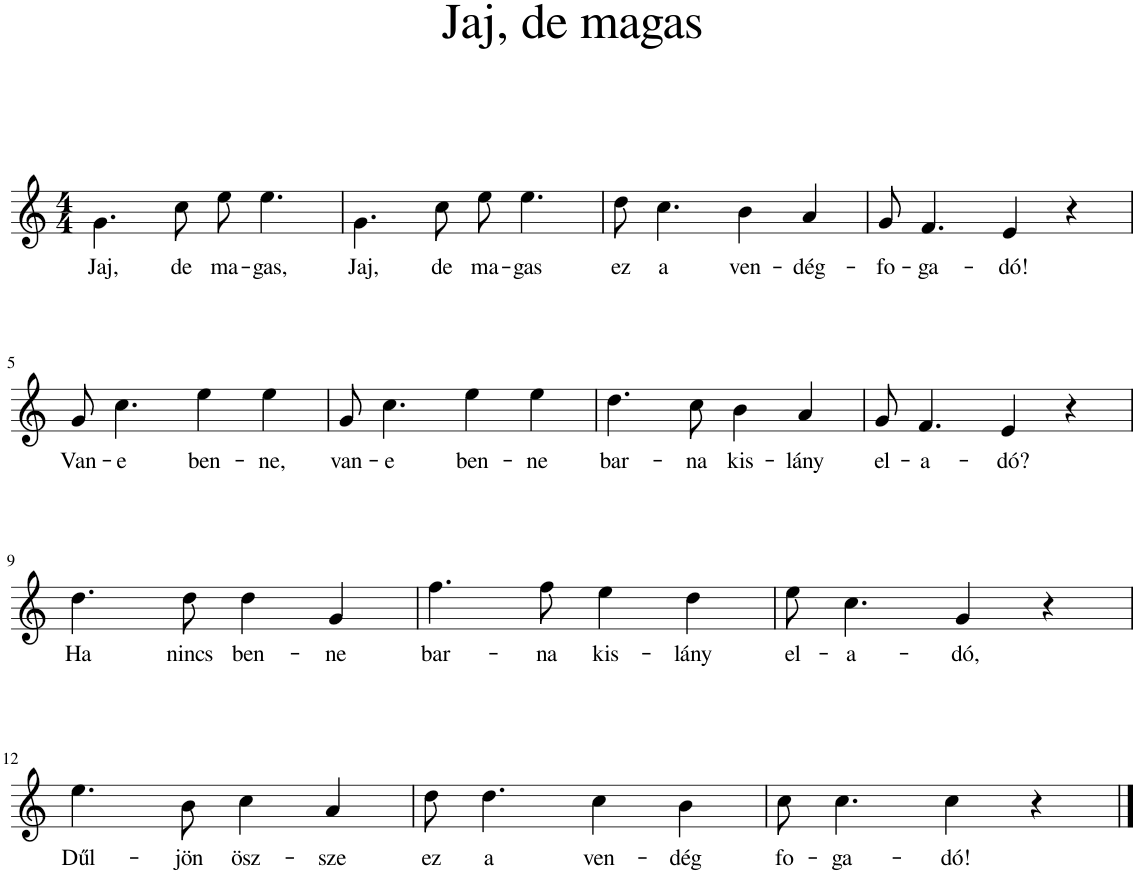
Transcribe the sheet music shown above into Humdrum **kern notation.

**kern	**text
*part1	*part1
*staff1	*staff1
*I"Piano	*
*I'Pno	*
*clefG2	*
*k[]	*
*M4/4	*
=1	=1
!	!LO:LY:b
4.g\	Jaj,
!	!LO:LY:b
8cc\	de
!	!LO:LY:b
8ee\	ma-
!	!LO:LY:b
4.ee\	-gas,
=2	=2
!	!LO:LY:b
4.g\	Jaj,
!	!LO:LY:b
8cc\	de
!	!LO:LY:b
8ee\	ma-
!	!LO:LY:b
4.ee\	-gas
=3	=3
!	!LO:LY:b
8dd\	ez
!	!LO:LY:b
4.cc\	a
!	!LO:LY:b
4b\	ven-
!	!LO:LY:b
4a/	-dég-
=4	=4
!	!LO:LY:b
8g/	-fo-
!	!LO:LY:b
4.f/	-ga-
!	!LO:LY:b
4e/	-dó!
4r	.
!!LO:LB:g=z
=5	=5
!	!LO:LY:b
8g/	Van-
!	!LO:LY:b
4.cc\	-e
!	!LO:LY:b
4ee\	ben-
!	!LO:LY:b
4ee\	-ne,
=6	=6
!	!LO:LY:b
8g/	van-
!	!LO:LY:b
4.cc\	-e
!	!LO:LY:b
4ee\	ben-
!	!LO:LY:b
4ee\	-ne
=7	=7
!	!LO:LY:b
4.dd\	bar-
!	!LO:LY:b
8cc\	-na
!	!LO:LY:b
4b\	kis-
!	!LO:LY:b
4a/	-lány
=8	=8
!	!LO:LY:b
8g/	el-
!	!LO:LY:b
4.f/	-a-
!	!LO:LY:b
4e/	-dó?
4r	.
!!LO:LB:g=z
=9	=9
!	!LO:LY:b
4.dd\	Ha
!	!LO:LY:b
8dd\	nincs
!	!LO:LY:b
4dd\	ben-
!	!LO:LY:b
4g/	-ne
=10	=10
!	!LO:LY:b
4.ff\	bar-
!	!LO:LY:b
8ff\	-na
!	!LO:LY:b
4ee\	kis-
!	!LO:LY:b
4dd\	-lány
=11	=11
!	!LO:LY:b
8ee\	el-
!	!LO:LY:b
4.cc\	-a-
!	!LO:LY:b
4g/	-dó,
4r	.
!!LO:LB:g=z
=12	=12
!	!LO:LY:b
4.ee\	Dűl-
!	!LO:LY:b
8b\	-jön
!	!LO:LY:b
4cc\	ösz-
!	!LO:LY:b
4a/	-sze
=13	=13
!	!LO:LY:b
8dd\	ez
!	!LO:LY:b
4.dd\	a
!	!LO:LY:b
4cc\	ven-
!	!LO:LY:b
4b\	-dég
=14	=14
!	!LO:LY:b
8cc\	fo-
!	!LO:LY:b
4.cc\	-ga-
!	!LO:LY:b
4cc\	-dó!
4r	.
==	==
*-	*-
